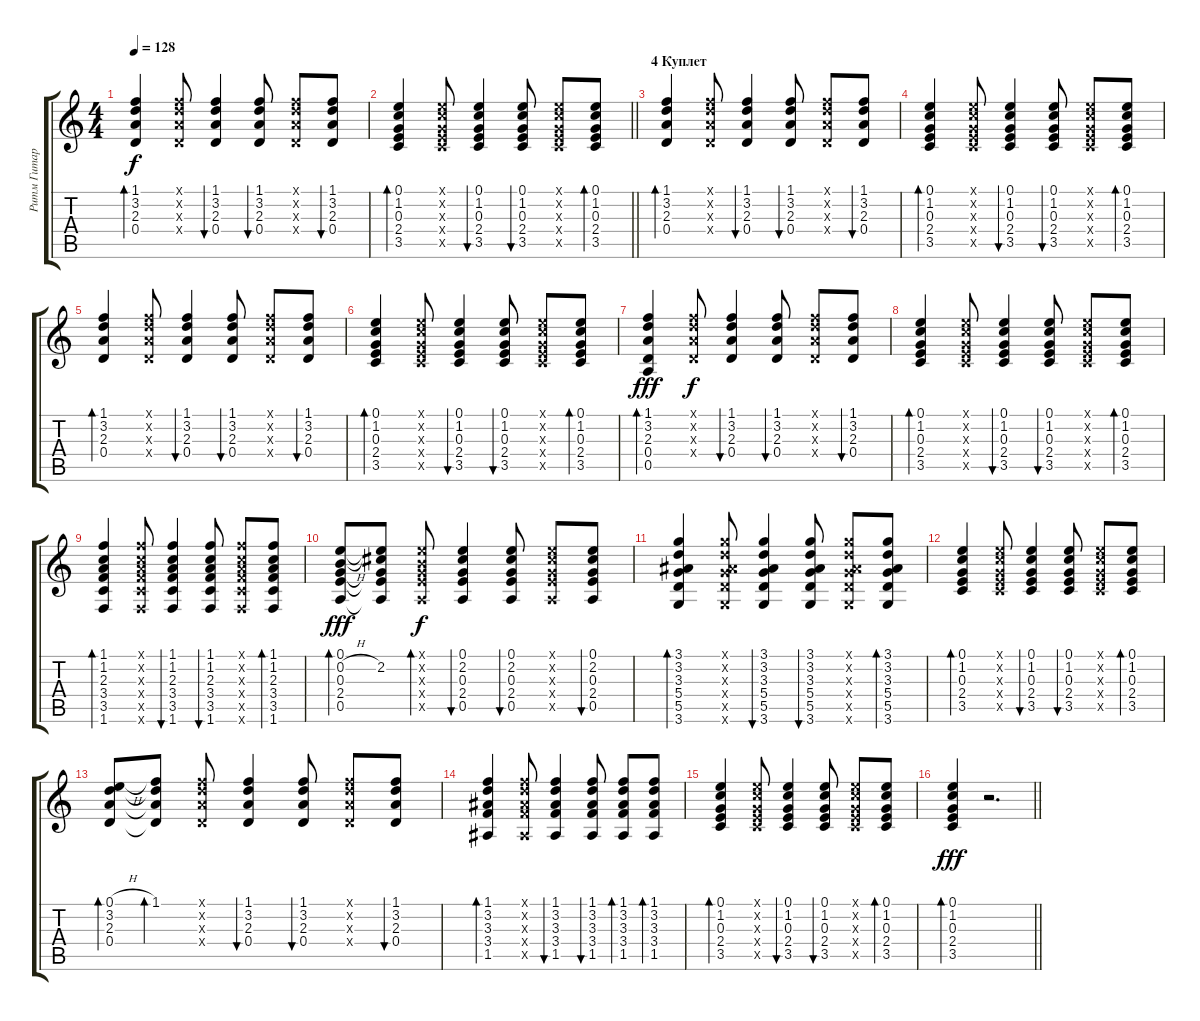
\track ("Ритм Гитара" "Ритм Гитар") {instrument acousticguitarsteel}
\staff {score tabs}
\tuning (E4 B3 G3 D3 A2 E2) {hide}
\ts (4 4)
\tempo 128
\clef g2
\ks c
(1.1 3.2 2.3 0.4).4{bd 60 dy f} (1.1{x} 3.2{x} 2.3{x} 0.4{x}).8 (1.1 3.2 2.3 0.4).4{bu 60} (1.1 3.2 2.3 0.4).8{bu 60} (1.1{x} 3.2{x} 2.3{x} 0.4{x}).8 (1.1 3.2 2.3 0.4).8{bu 60} |
\barLineRight lightlight
(0.1 1.2 0.3 2.4 3.5).4{bd 60} (0.1{x} 1.2{x} 0.3{x} 2.4{x} 3.5{x}).8 (0.1 1.2 0.3 2.4 3.5).4{bu 120} (0.1 1.2 0.3 2.4 3.5).8{bu 30} (0.1{x} 1.2{x} 0.3{x} 2.4{x} 3.5{x}).8 (0.1 1.2 0.3 2.4 3.5).8{bd 30} |
\section ("" "4 Куплет")
(1.1 3.2 2.3 0.4).4{bd 60} (1.1{x} 3.2{x} 2.3{x} 0.4{x}).8 (1.1 3.2 2.3 0.4).4{bu 60} (1.1 3.2 2.3 0.4).8{bu 60} (1.1{x} 3.2{x} 2.3{x} 0.4{x}).8 (1.1 3.2 2.3 0.4).8{bu 60} |
(0.1 1.2 0.3 2.4 3.5).4{bd 60} (0.1{x} 1.2{x} 0.3{x} 2.4{x} 3.5{x}).8 (0.1 1.2 0.3 2.4 3.5).4{bu 120} (0.1 1.2 0.3 2.4 3.5).8{bu 30} (0.1{x} 1.2{x} 0.3{x} 2.4{x} 3.5{x}).8 (0.1 1.2 0.3 2.4 3.5).8{bd 30} |
(1.1 3.2 2.3 0.4).4{bd 60} (1.1{x} 3.2{x} 2.3{x} 0.4{x}).8 (1.1 3.2 2.3 0.4).4{bu 60} (1.1 3.2 2.3 0.4).8{bu 60} (1.1{x} 3.2{x} 2.3{x} 0.4{x}).8 (1.1 3.2 2.3 0.4).8{bu 60} |
(0.1 1.2 0.3 2.4 3.5).4{bd 60} (0.1{x} 1.2{x} 0.3{x} 2.4{x} 3.5{x}).8 (0.1 1.2 0.3 2.4 3.5).4{bu 120} (0.1 1.2 0.3 2.4 3.5).8{bu 30} (0.1{x} 1.2{x} 0.3{x} 2.4{x} 3.5{x}).8 (0.1 1.2 0.3 2.4 3.5).8{bd 30} |
(1.1 3.2 2.3 0.4 0.5).4{bd 120 dy fff} (1.1{x} 3.2{x} 2.3{x} 0.4{x}).8{dy f} (1.1 3.2 2.3 0.4).4{bu 60} (1.1 3.2 2.3 0.4).8{bu 60} (1.1{x} 3.2{x} 2.3{x} 0.4{x}).8 (1.1 3.2 2.3 0.4).8{bu 60} |
(0.1 1.2 0.3 2.4 3.5).4{bd 60} (0.1{x} 1.2{x} 0.3{x} 2.4{x} 3.5{x}).8 (0.1 1.2 0.3 2.4 3.5).4{bu 120} (0.1 1.2 0.3 2.4 3.5).8{bu 30} (0.1{x} 1.2{x} 0.3{x} 2.4{x} 3.5{x}).8 (0.1 1.2 0.3 2.4 3.5).8{bd 30} |
(1.1 1.2 2.3 3.4 3.5 1.6).4{bd 60} (1.1{x} 1.2{x} 2.3{x} 3.4{x} 3.5{x} 1.6{x}).8 (1.1 1.2 2.3 3.4 3.5 1.6).4{bu 60} (1.1 1.2 2.3 3.4 3.5 1.6).8{bu 60} (1.1{x} 1.2{x} 2.3{x} 3.4{x} 3.5{x} 1.6{x}).8 (1.1 1.2 2.3 3.4 3.5 1.6).8{bd 60} |
(0.1 0.2{h} 0.3 2.4 0.5).8{bd 60 dy fff} (0.1{t} 2.2 0.3{t} 2.4{t} 0.5{t}).8 (0.1{x} 0.2{x} 0.3{x} 2.4{x} 0.5{x}).8{bd 60 dy f} (0.1 2.2 0.3 2.4 0.5).4{bu 60} (0.1 2.2 0.3 2.4 0.5).8{bu 60} (0.1{x} 2.2{x} 0.3{x} 2.4{x} 0.5{x}).8 (0.1 2.2 0.3 2.4 0.5).8{bu 60} |
(3.1 3.2 3.3 5.4 5.5 3.6).4{bd 60} (3.1{x} 3.2{x} 3.3{x} 5.4{x} 5.5{x} 3.6{x}).8 (3.1 3.2 3.3 5.4 5.5 3.6).4{bu 60} (3.1 3.2 3.3 5.4 5.5 3.6).8{bu 60} (3.1{x} 3.2{x} 3.3{x} 5.4{x} 5.5{x} 3.6{x}).8 (3.1 3.2 3.3 5.4 5.5 3.6).8{bd 60} |
(0.1 1.2 0.3 2.4 3.5).4{bd 60} (0.1{x} 1.2{x} 0.3{x} 2.4{x} 3.5{x}).8 (0.1 1.2 0.3 2.4 3.5).4{bu 120} (0.1 1.2 0.3 2.4 3.5).8{bu 30} (0.1{x} 1.2{x} 0.3{x} 2.4{x} 3.5{x}).8 (0.1 1.2 0.3 2.4 3.5).8{bd 30} |
(0.1{h} 3.2 2.3 0.4).8{bd 60} (1.1 3.2{t} 2.3{t} 0.4{t}).8{bd 60} (1.1{x} 3.2{x} 2.3{x} 0.4{x}).8 (1.1 3.2 2.3 0.4).4{bu 60} (1.1 3.2 2.3 0.4).8{bu 60} (1.1{x} 3.2{x} 2.3{x} 0.4{x}).8 (1.1 3.2 2.3 0.4).8{bu 60} |
(1.1 3.2 3.3 3.4 1.5).4{bd 60} (1.1{x} 3.2{x} 3.3{x} 3.4{x} 1.5{x}).8 (1.1 3.2 3.3 3.4 1.5).4{bu 60} (1.1 3.2 3.3 3.4 1.5).8{bu 60} (1.1 3.2 3.3 3.4 1.5).8{bd 60} (1.1 3.2 3.3 3.4 1.5).8{bd 60} |
(0.1 1.2 0.3 2.4 3.5).4{bd 60} (0.1{x} 1.2{x} 0.3{x} 2.4{x} 3.5{x}).8 (0.1 1.2 0.3 2.4 3.5).4{bu 120} (0.1 1.2 0.3 2.4 3.5).8{bu 30} (0.1{x} 1.2{x} 0.3{x} 2.4{x} 3.5{x}).8 (0.1 1.2 0.3 2.4 3.5).8{bd 30} |
\barLineRight lightlight
(0.1 1.2 0.3 2.4 3.5).4{bd 60 dy fff} r.2{d}
